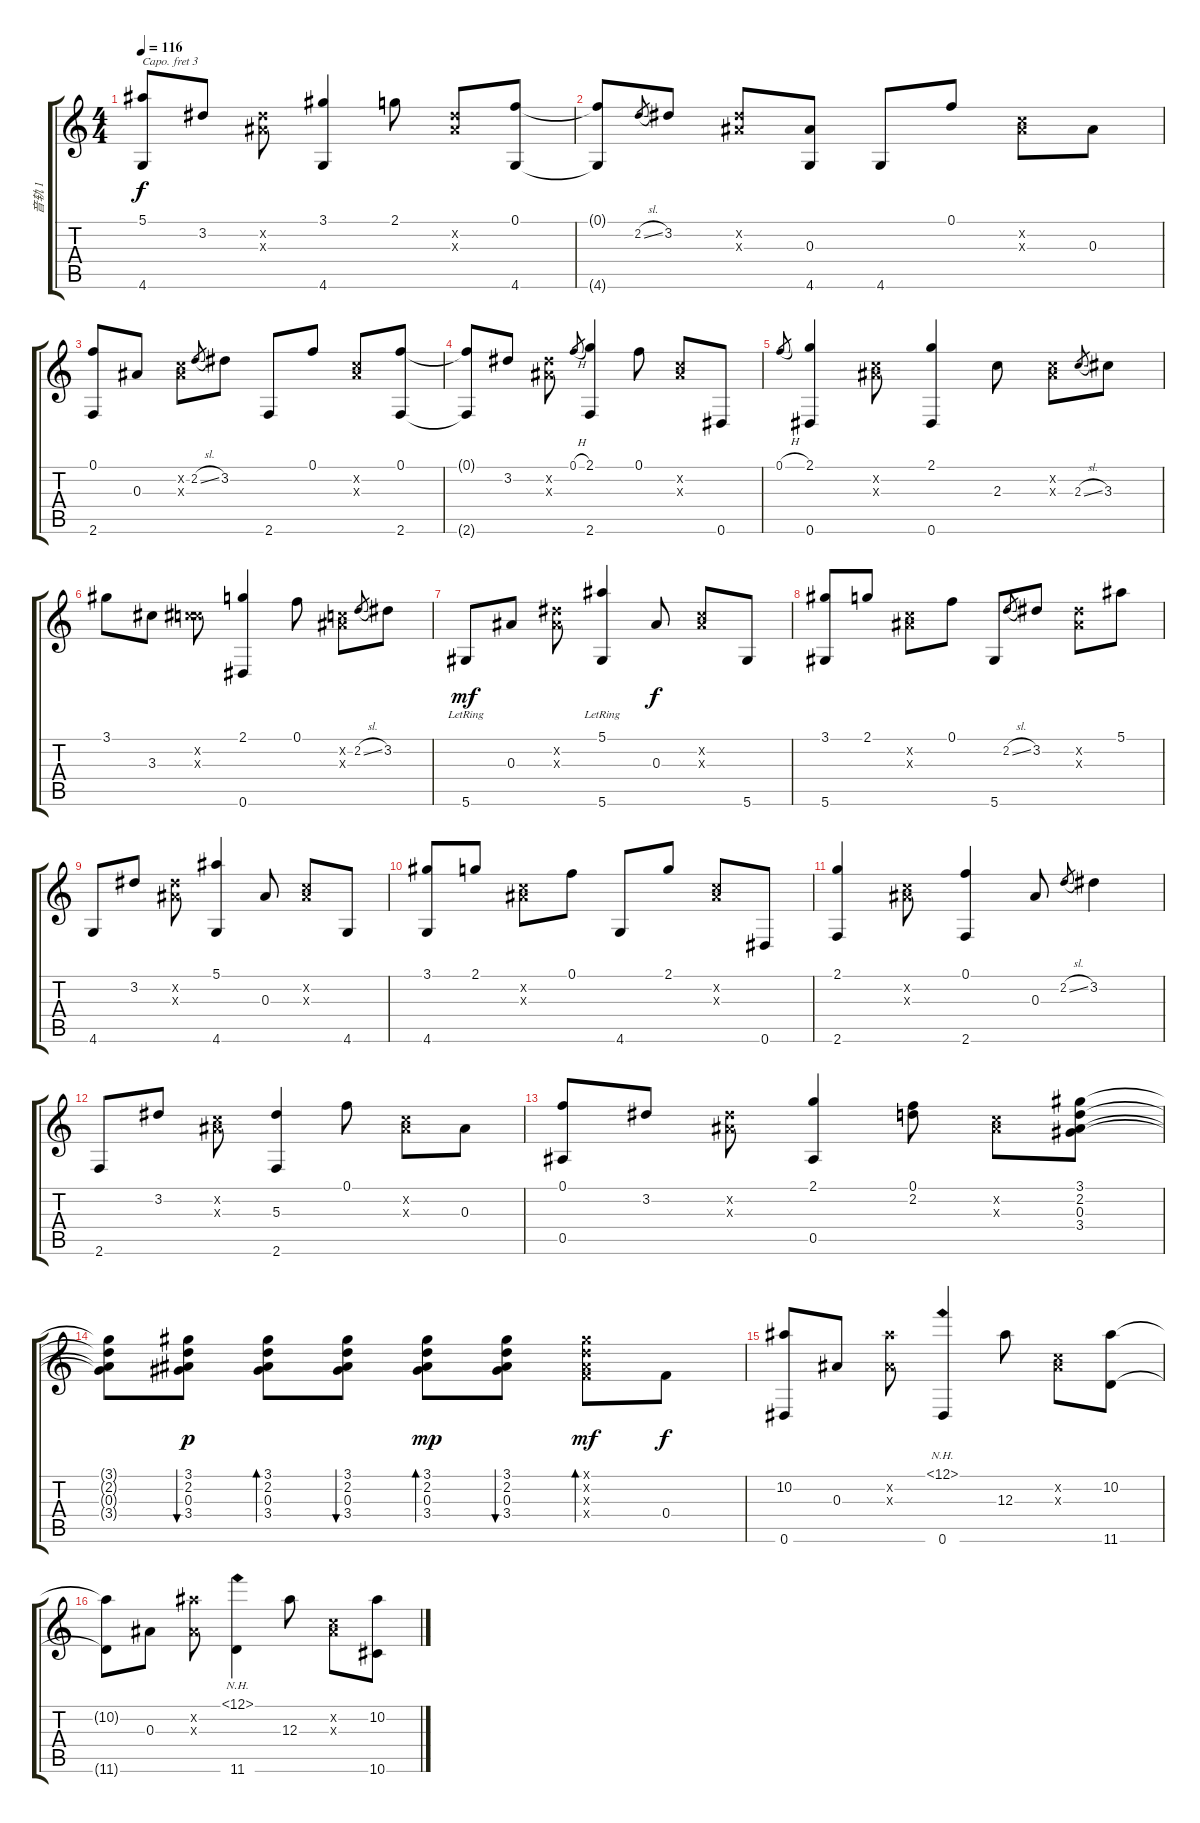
\track ("音轨 1" "音轨 1") {instrument acousticguitarsteel}
\staff {score tabs}
\capo 3
\tuning (D4 A3 G3 D3 G2 C2) {hide}
\ts (4 4)
\tempo 116
\clef g2
\ks c
(5.1 4.6).8{dy f} 3.2.8 (3.2{x} 0.3{x}).8 (3.1 4.6).4 2.1.8 (3.2{x} 0.3{x}).8 (0.1 4.6).8 |
(0.1{t} 4.6{t}).8 2.2{sl}.8{gr} 3.2.8 (3.2{x} 0.3{x}).8 (0.3 4.6).8 4.6.8 0.1.8 (0.2{x} 0.3{x}).8 0.3.8 |
(0.1 2.6).8 0.3.8 (0.2{x} 0.3{x}).8 2.2{sl}.8{gr} 3.2.8 2.6.8 0.1.8 (0.2{x} 0.3{x}).8 (0.1 2.6).8 |
(0.1{t} 2.6{t}).8 3.2.8 (3.2{x} 0.3{x}).8 0.1{h}.8{gr} (2.1 2.6).4 0.1.8 (0.2{x} 0.3{x}).8 0.6.8 |
0.1{h}.8{gr} (2.1 0.6).4 (0.2{x} 0.3{x}).8 (2.1 0.6).4 2.3.8 (0.2{x} 0.3{x}).8 2.3{sl}.8{gr} 3.3.8 |
3.1.8 3.3.8 (0.2{x} 3.3{x}).8 (2.1 0.6).4 0.1.8 (0.2{x} 0.3{x}).8 2.2{sl}.8{gr} 3.2.8 |
5.6{lr}.8{dy mf} 0.3.8 (3.2{x} 0.3{x}).8 (5.1{lr} 5.6).4 0.3.8{dy f} (0.2{x} 0.3{x}).8 5.6.8 |
(3.1 5.6).8 2.1.8 (0.2{x} 0.3{x}).8 0.1.8 5.6.8 2.2{sl}.8{gr} 3.2.8 (3.2{x} 0.3{x}).8 5.1.8 |
4.6.8 3.2.8 (3.2{x} 0.3{x}).8 (5.1 4.6).4 0.3.8 (0.2{x} 0.3{x}).8 4.6.8 |
(3.1 4.6).8 2.1.8 (0.2{x} 0.3{x}).8 0.1.8 4.6.8 2.1.8 (0.2{x} 0.3{x}).8 0.6.8 |
(2.1 2.6).4 (0.2{x} 0.3{x}).8 (0.1 2.6).4 0.3.8 2.2{sl}.8{gr} 3.2.4 |
2.6.8 3.2.8 (0.2{x} 0.3{x}).8 (5.3 2.6).4 0.1.8 (0.2{x} 0.3{x}).8 0.3.8 |
(0.1 0.5).8 3.2.8 (3.2{x} 0.3{x}).8 (2.1 0.5).4 (0.1 2.2).8 (0.2{x} 0.3{x}).8 (3.1 2.2 0.3 3.4).8 |
(3.1{t} 2.2{t} 0.3{t} 3.4{t}).8 (3.1 2.2 0.3 3.4).8{bu 30 dy p} (3.1 2.2 0.3 3.4).8{bd 30} (3.1 2.2 0.3 3.4).8{bu 30} (3.1 2.2 0.3 3.4).8{bd 30 dy mp} (3.1 2.2 0.3 3.4).8{bu 30} (3.1{x} 2.2{x} 0.3{x} 0.4{x}).8{bd 30 dy mf} 0.4.8{dy f} |
(10.2 0.6).8 0.3.8 (10.2{x} 0.3{x}).8 (12.1{nh} 0.6).4 12.3.8 (0.2{x} 0.3{x}).8 (10.2 11.6).8 |
(10.2{t} 11.6{t}).8 0.3.8 (10.2{x} 0.3{x}).8 (12.1{nh} 11.6).4 12.3.8 (0.2{x} 0.3{x}).8 (10.2 10.6).8
